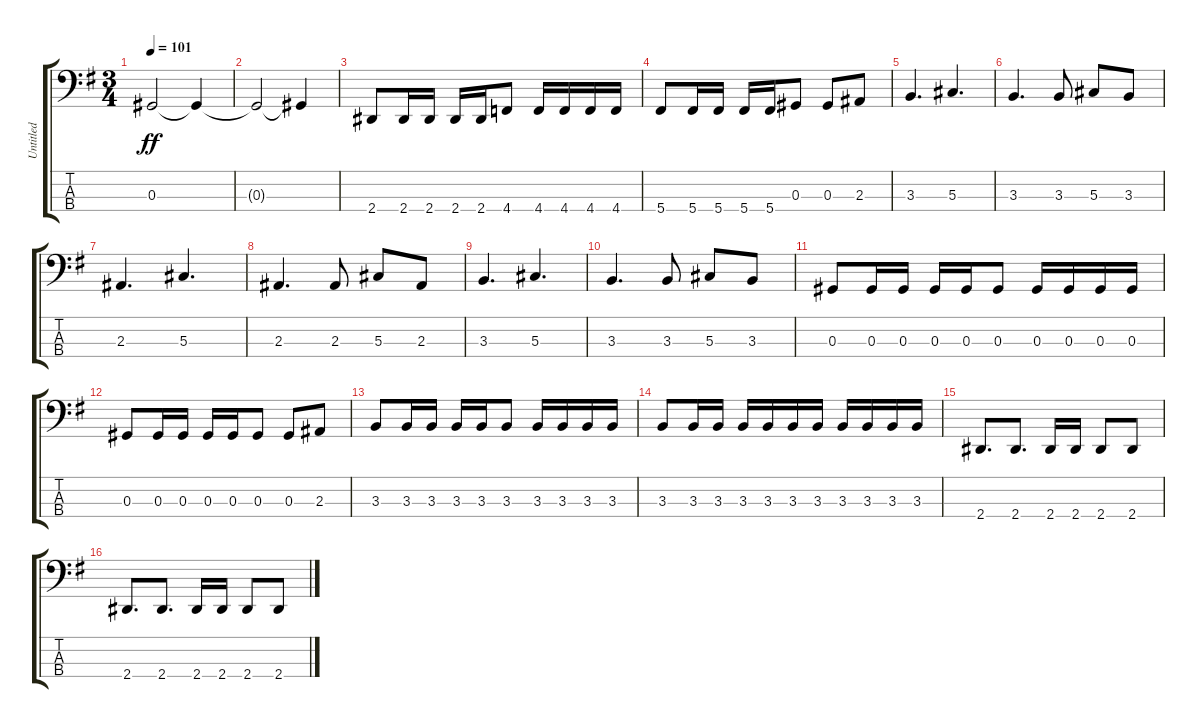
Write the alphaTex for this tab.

\track ("Untitled" "Untitled") {instrument electricbassfinger}
\staff {score tabs}
\tuning (Gb2 Db2 Ab1 Db1) {hide}
\ts (3 4)
\tempo 101
\clef f4
\ks g
0.3.2{dy ff} 0.3{t}.4 |
0.3{t}.2 0.3{t}.4 |
2.4.8 2.4.16 2.4.16 2.4.16 2.4.16 4.4.8 4.4.16 4.4.16 4.4.16 4.4.16 |
5.4.8 5.4.16 5.4.16 5.4.16 5.4.16 0.3.8 0.3.8 2.3.8 |
3.3.4{d} 5.3.4{d} |
3.3.4{d} 3.3.8 5.3.8 3.3.8 |
2.3.4{d} 5.3.4{d} |
2.3.4{d} 2.3.8 5.3.8 2.3.8 |
3.3.4{d} 5.3.4{d} |
3.3.4{d} 3.3.8 5.3.8 3.3.8 |
0.3.8 0.3.16 0.3.16 0.3.16 0.3.16 0.3.8 0.3.16 0.3.16 0.3.16 0.3.16 |
0.3.8 0.3.16 0.3.16 0.3.16 0.3.16 0.3.8 0.3.8 2.3.8 |
3.3.8 3.3.16 3.3.16 3.3.16 3.3.16 3.3.8 3.3.16 3.3.16 3.3.16 3.3.16 |
3.3.8 3.3.16 3.3.16 3.3.16 3.3.16 3.3.16 3.3.16 3.3.16 3.3.16 3.3.16 3.3.16 |
2.4.8{d} 2.4.8{d} 2.4.16 2.4.16 2.4.8 2.4.8 |
2.4.8{d} 2.4.8{d} 2.4.16 2.4.16 2.4.8 2.4.8
